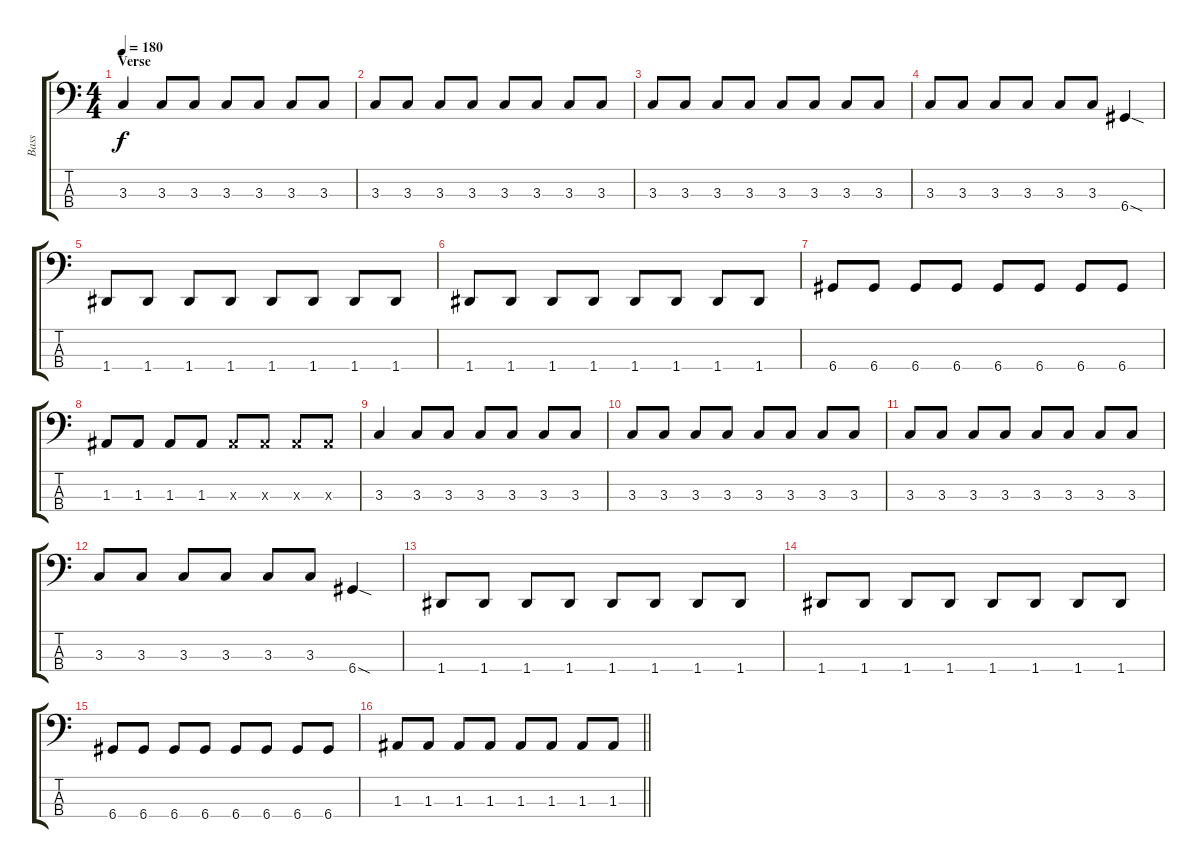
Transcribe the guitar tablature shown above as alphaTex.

\track ("Bass" "Bass") {instrument electricbasspick}
\staff {score tabs}
\tuning (G2 D2 A1 D1) {hide}
\ts (4 4)
\section ("" "Verse")
\tempo 180
\clef f4
\ks c
3.3.4{dy f} 3.3.8 3.3.8 3.3.8 3.3.8 3.3.8 3.3.8 |
3.3.8 3.3.8 3.3.8 3.3.8 3.3.8 3.3.8 3.3.8 3.3.8 |
3.3.8 3.3.8 3.3.8 3.3.8 3.3.8 3.3.8 3.3.8 3.3.8 |
3.3.8 3.3.8 3.3.8 3.3.8 3.3.8 3.3.8 6.4{sod}.4 |
1.4.8 1.4.8 1.4.8 1.4.8 1.4.8 1.4.8 1.4.8 1.4.8 |
1.4.8 1.4.8 1.4.8 1.4.8 1.4.8 1.4.8 1.4.8 1.4.8 |
6.4.8 6.4.8 6.4.8 6.4.8 6.4.8 6.4.8 6.4.8 6.4.8 |
1.3.8 1.3.8 1.3.8 1.3.8 1.3{x}.8 1.3{x}.8 1.3{x}.8 1.3{x}.8 |
3.3.4 3.3.8 3.3.8 3.3.8 3.3.8 3.3.8 3.3.8 |
3.3.8 3.3.8 3.3.8 3.3.8 3.3.8 3.3.8 3.3.8 3.3.8 |
3.3.8 3.3.8 3.3.8 3.3.8 3.3.8 3.3.8 3.3.8 3.3.8 |
3.3.8 3.3.8 3.3.8 3.3.8 3.3.8 3.3.8 6.4{sod}.4 |
1.4.8 1.4.8 1.4.8 1.4.8 1.4.8 1.4.8 1.4.8 1.4.8 |
1.4.8 1.4.8 1.4.8 1.4.8 1.4.8 1.4.8 1.4.8 1.4.8 |
6.4.8 6.4.8 6.4.8 6.4.8 6.4.8 6.4.8 6.4.8 6.4.8 |
\barLineRight lightlight
1.3.8 1.3.8 1.3.8 1.3.8 1.3.8 1.3.8 1.3.8 1.3.8
